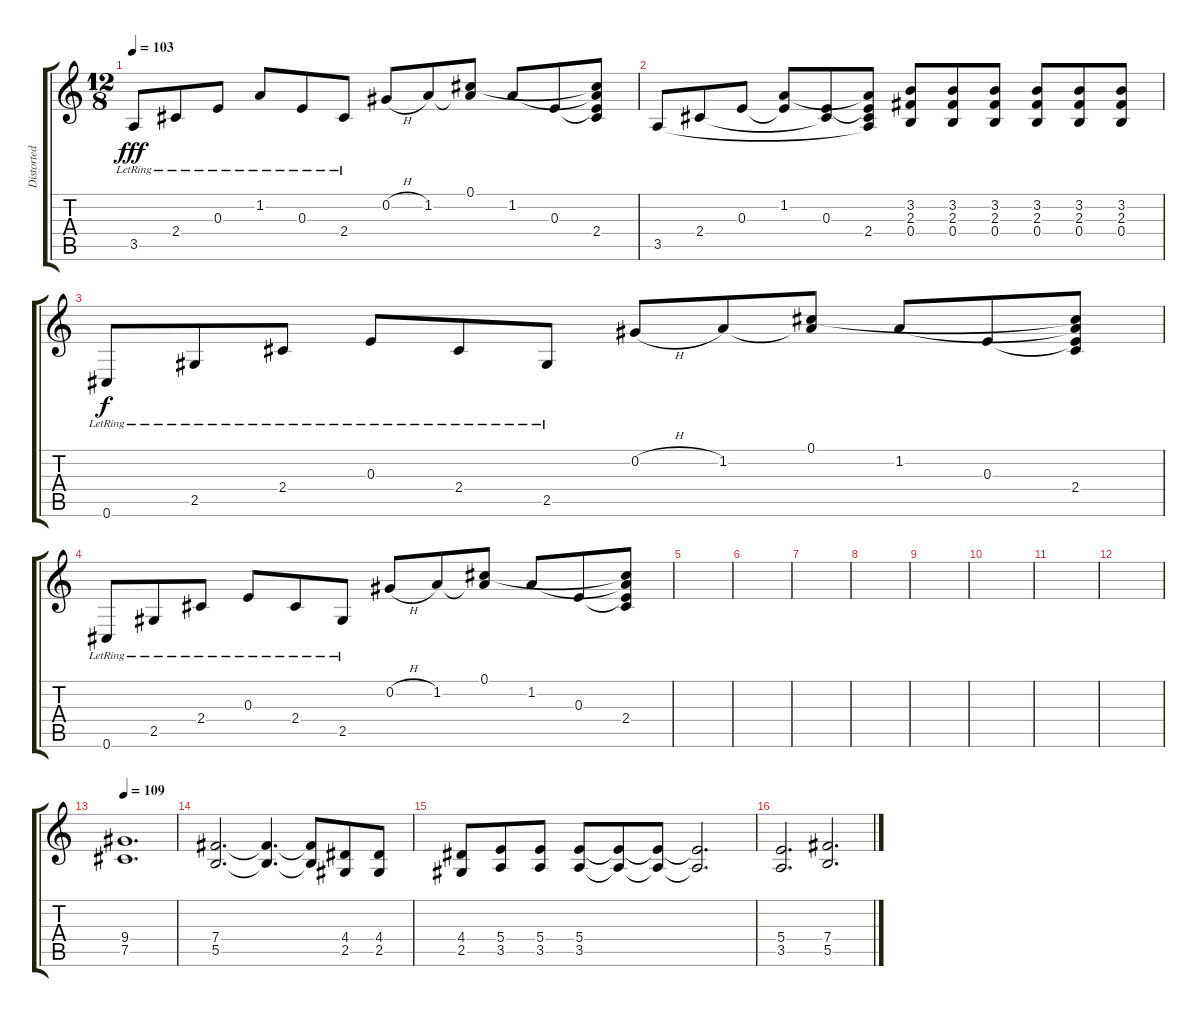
\track ("Distorted Guitar 2" "Distorted ") {instrument distortionguitar}
\staff {score tabs}
\tuning (Db4 Ab3 E3 B2 Gb2 Db2) {hide}
\ts (12 8)
\tempo 103
\clef g2
\ks c
3.5{lr}.8{dy fff} 2.4{lr}.8 0.3{lr}.8 1.2{lr}.8 0.3{lr}.8 2.4{lr}.8 0.2{h}.8 1.2.8 (0.1 1.2{t}).8 1.2.8 0.3.8 (0.1{t} 1.2{t} 0.3{t} 2.4).8 |
3.5.8 2.4.8 0.3.8 (1.2 0.3{t}).8 (0.3 2.4{t}).8 (1.2{t} 0.3{t} 2.4 3.5{t}).8 (3.2 2.3 0.4).8 (3.2 2.3 0.4).8 (3.2 2.3 0.4).8 (3.2 2.3 0.4).8 (3.2 2.3 0.4).8 (3.2 2.3 0.4).8 |
0.6{lr}.8{dy f volume 10} 2.5{lr}.8 2.4{lr}.8 0.3{lr}.8 2.4{lr}.8 2.5{lr}.8 0.2{h}.8 1.2.8 (0.1 1.2{t}).8 1.2.8 0.3.8 (0.1{t} 1.2{t} 0.3{t} 2.4).8 |
0.6{lr}.8 2.5{lr}.8 2.4{lr}.8 0.3{lr}.8 2.4{lr}.8 2.5{lr}.8 0.2{h}.8 1.2.8 (0.1 1.2{t}).8 1.2.8 0.3.8 (0.1{t} 1.2{t} 0.3{t} 2.4).8 |
|
|
|
|
|
|
|
|
\tempo 109
(9.4 7.5).1{d balance 14} |
(7.4 5.5).2{d} (7.4{t} 5.5{t}).4{d} (7.4{t} 5.5{t}).8 (4.4 2.5).8 (4.4 2.5).8 |
(4.4 2.5).8 (5.4 3.5).8 (5.4 3.5).8 (5.4 3.5).8 (5.4{t} 3.5{t}).8 (5.4{t} 3.5{t}).8 (5.4{t} 3.5{t}).2{d} |
(5.4 3.5).2{d} (7.4 5.5).2{d}
